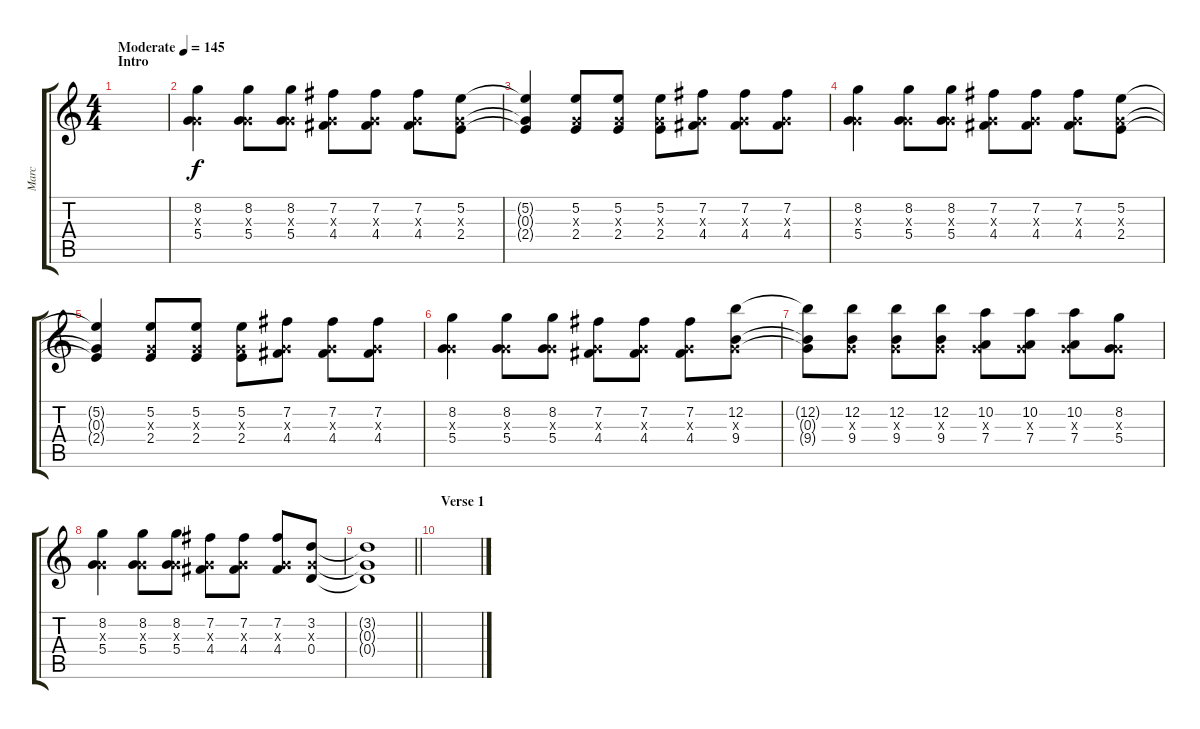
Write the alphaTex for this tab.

\track ("Marc" "Marc") {instrument distortionguitar}
\staff {score tabs}
\tuning (E4 B3 G3 D3 A2 D2) {hide}
\ts (4 4)
\section ("" "Intro")
\tempo (145 "Moderate")
\clef g2
\ks c
|
(8.2 0.3{x} 5.4).4 (8.2 0.3{x} 5.4).8 (8.2 0.3{x} 5.4).8 (7.2 0.3{x} 4.4).8 (7.2 0.3{x} 4.4).8 (7.2 0.3{x} 4.4).8 (5.2 0.3{x} 2.4).8 |
(5.2{t} 0.3{t} 2.4{t}).4 (5.2 0.3{x} 2.4).8 (5.2 0.3{x} 2.4).8 (5.2 0.3{x} 2.4).8 (7.2 0.3{x} 4.4).8 (7.2 0.3{x} 4.4).8 (7.2 0.3{x} 4.4).8 |
(8.2 0.3{x} 5.4).4 (8.2 0.3{x} 5.4).8 (8.2 0.3{x} 5.4).8 (7.2 0.3{x} 4.4).8 (7.2 0.3{x} 4.4).8 (7.2 0.3{x} 4.4).8 (5.2 0.3{x} 2.4).8 |
(5.2{t} 0.3{t} 2.4{t}).4 (5.2 0.3{x} 2.4).8 (5.2 0.3{x} 2.4).8 (5.2 0.3{x} 2.4).8 (7.2 0.3{x} 4.4).8 (7.2 0.3{x} 4.4).8 (7.2 0.3{x} 4.4).8 |
(8.2 0.3{x} 5.4).4 (8.2 0.3{x} 5.4).8 (8.2 0.3{x} 5.4).8 (7.2 0.3{x} 4.4).8 (7.2 0.3{x} 4.4).8 (7.2 0.3{x} 4.4).8 (12.2 0.3{x} 9.4).8 |
(12.2{t} 0.3{t} 9.4{t}).8 (12.2 0.3{x} 9.4).8 (12.2 0.3{x} 9.4).8 (12.2 0.3{x} 9.4).8 (10.2 0.3{x} 7.4).8 (10.2 0.3{x} 7.4).8 (10.2 0.3{x} 7.4).8 (8.2 0.3{x} 5.4).8 |
(8.2 0.3{x} 5.4).4 (8.2 0.3{x} 5.4).8 (8.2 0.3{x} 5.4).8 (7.2 0.3{x} 4.4).8 (7.2 0.3{x} 4.4).8 (7.2 0.3{x} 4.4).8 (3.2 0.3{x} 0.4).8 |
\barLineRight lightlight
(3.2{t} 0.3{t} 0.4{t}).1 |
\section ("" "Verse 1")
